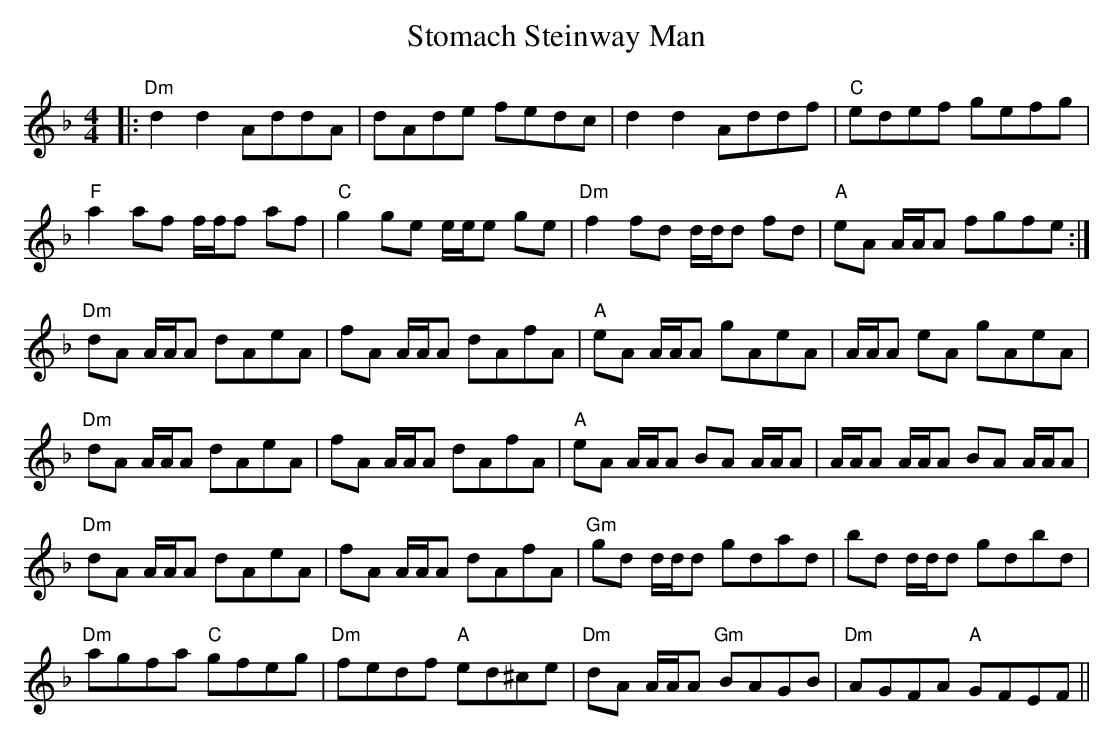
X:1
T: Stomach Steinway Man
M: 4/4
L: 1/8
K: Dmin
|:"Dm" d2d2 AddA|dAde fedc|d2d2 Addf|"C"edef gefg|
"F"a2af f/f/f af|"C"g2ge e/e/e ge|"Dm"f2fd d/d/d fd|"A"eA A/A/A fgfe:|
"Dm"dA A/A/A dAeA|fA A/A/A dAfA|"A"eA A/A/A gAeA|A/A/A eA gAeA|
"Dm"dA A/A/A dAeA|fA A/A/A dAfA|"A"eA A/A/A BA A/A/A|A/A/A A/A/A BA A/A/A|
"Dm"dA A/A/A dAeA|fA A/A/A dAfA|"Gm"gd d/d/d gdad|bd d/d/d gdbd|
"Dm"agfa "C"gfeg|"Dm"fedf "A"ed^ce|"Dm"dA A/A/A "Gm"BAGB|"Dm"AGFA "A"GFEF||
